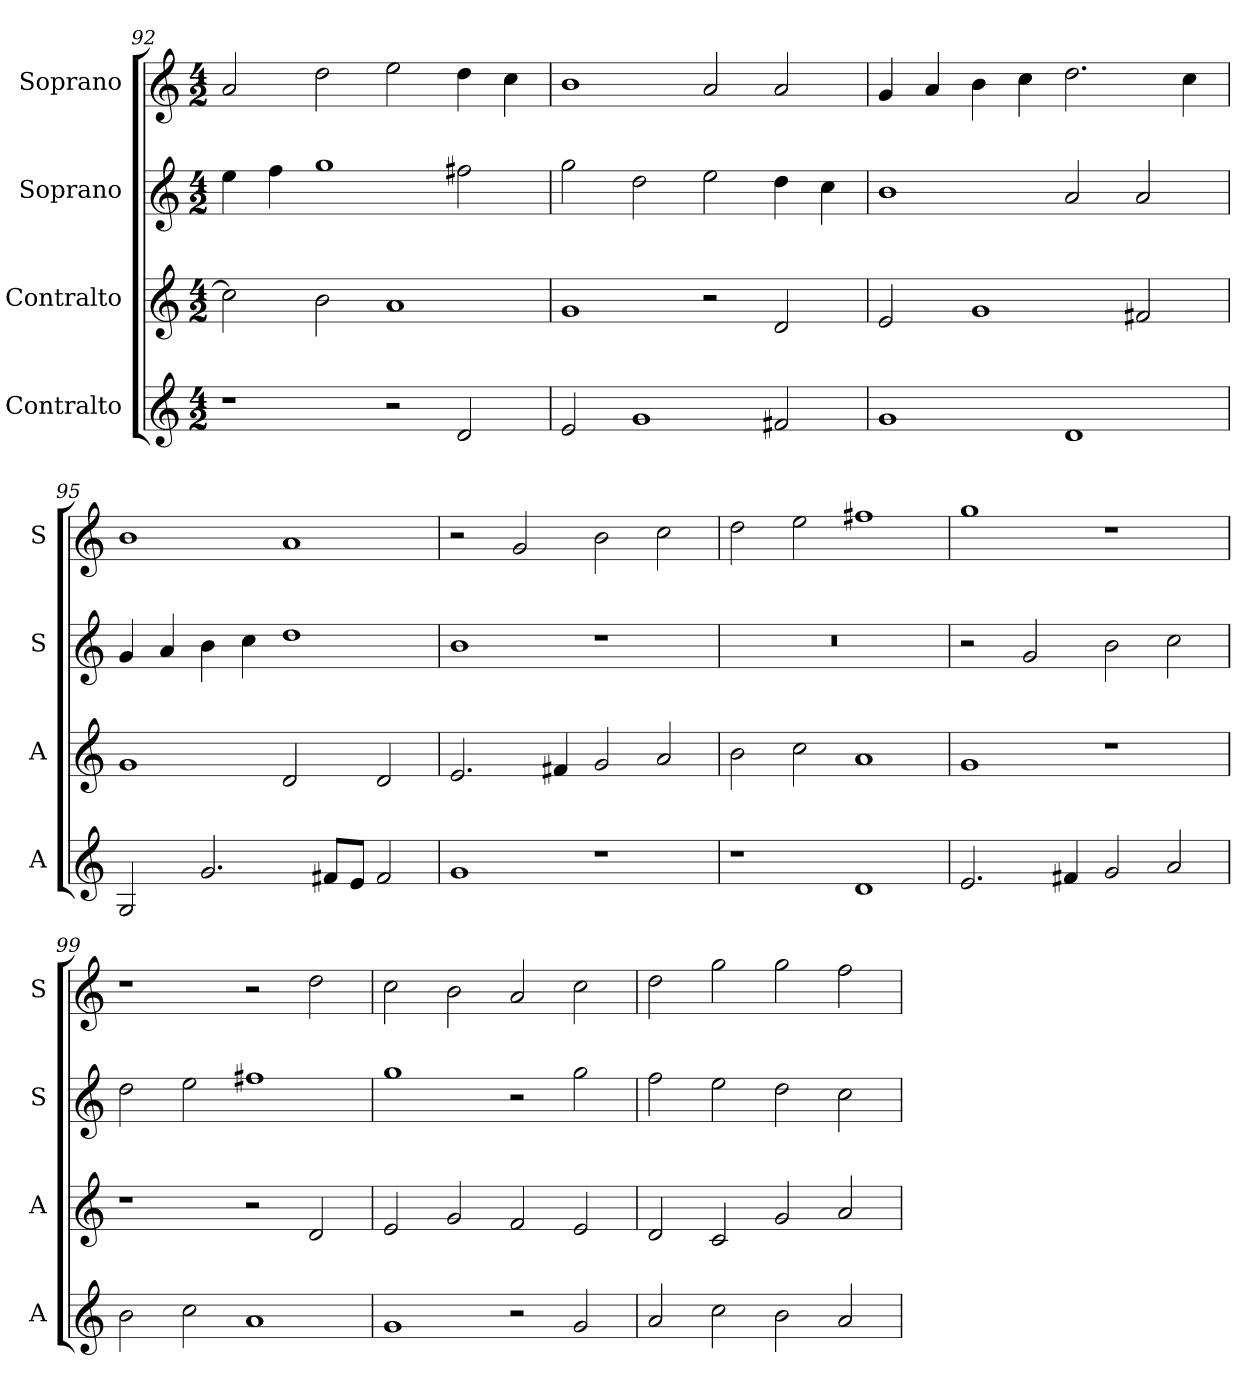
**kern	**kern	**kern	**kern
*part4	*part3	*part2	*part1
*staff4	*staff3	*staff2	*staff1
*I"Contralto	*I"Contralto	*I"Soprano	*I"Soprano
*I'A	*I'A	*I'S	*I'S
*clefG2	*clefG2	*clefG2	*clefG2
*k[]	*k[]	*k[]	*k[]
*G:mix	*G:mix	*G:mix	*G:mix
*M4/2	*M4/2	*M4/2	*M4/2
=92	=92	=92	=92
1r	2cc]	4ee	2a
.	.	4ff	.
.	2b	1gg	2dd
2r	1a	.	2ee
2d	.	2ff#X	4dd
.	.	.	4cc
=93	=93	=93	=93
2e	1g	2gg	1b
1g	.	2dd	.
.	2r	2ee	2a
2f#X	2d	4dd	2a
.	.	4cc	.
=94	=94	=94	=94
1g	2e	1b	4g
.	.	.	4a
.	1g	.	4b
.	.	.	4cc
1d	.	2a	2.dd
.	2f#X	2a	.
.	.	.	4cc
=95	=95	=95	=95
2G	1g	4g	1b
.	.	4a	.
2.g	.	4b	.
.	.	4cc	.
.	2d	1dd	1a
8f#X/L	.	.	.
8e/J	.	.	.
2f#	2d	.	.
=96	=96	=96	=96
1g	2.e	1b	2r
.	.	.	2g
.	4f#X	.	.
1r	2g	1r	2b
.	2a	.	2cc
=97	=97	=97	=97
1r	2b	0r	2dd
.	2cc	.	2ee
1d	1a	.	1ff#X
=98	=98	=98	=98
2.e	1g	2r	1gg
.	.	2g	.
4f#X	.	.	.
2g	1r	2b	1r
2a	.	2cc	.
=99	=99	=99	=99
2b	1r	2dd	1r
2cc	.	2ee	.
1a	2r	1ff#X	2r
.	2d	.	2dd
=100	=100	=100	=100
1g	2e	1gg	2cc
.	2g	.	2b
2r	2f	2r	2a
2g	2e	2gg	2cc
=101	=101	=101	=101
2a	2d	2ff	2dd
2cc	2c	2ee	2gg
2b	2g	2dd	2gg
2a	2a	2cc	2ff
=	=	=	=
*-	*-	*-	*-
